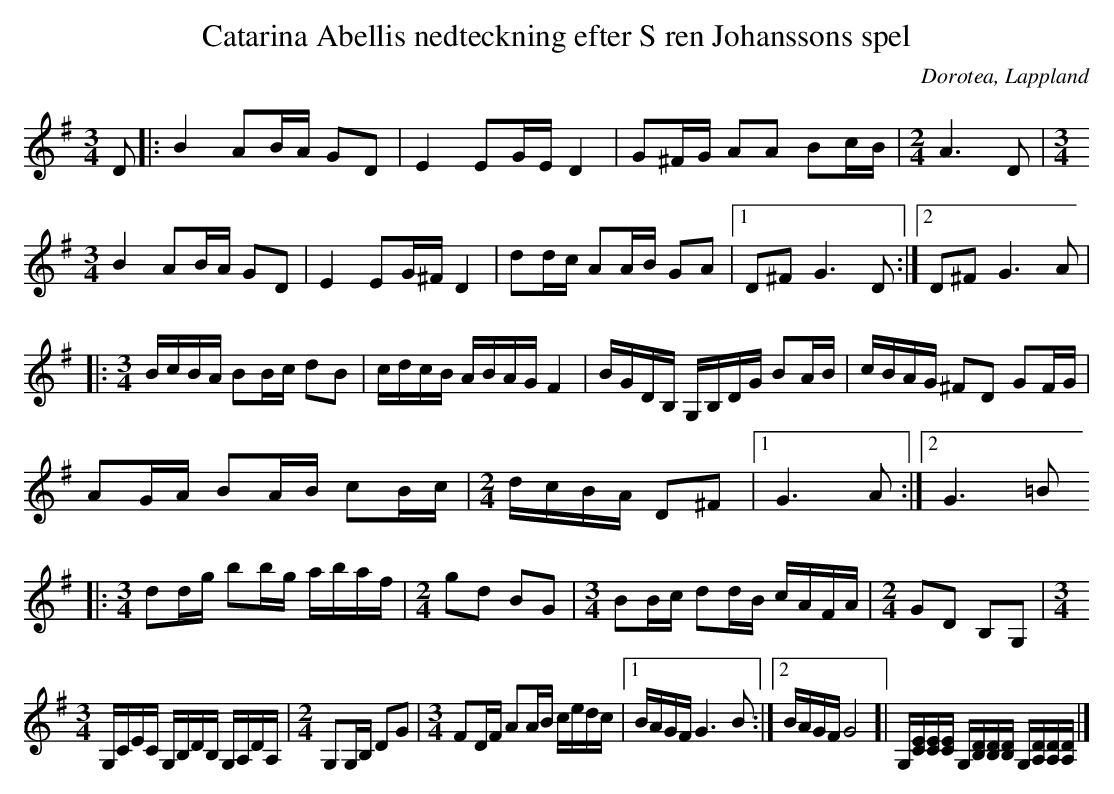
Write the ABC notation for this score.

X:1
T:Catarina Abellis nedteckning efter S ren Johanssons spel
O:Dorotea, Lappland
M:3/4
K:G
D |: B2 AB/A/ GD | E2 EG/E/ D2 | G^F/G/ AA Bc/B/ |[M:2/4] A3 D | [M:3/4]
B2 AB/A/ GD | E2 EG/^F/ D2 | dd/c/ AA/B/ GA |1 D^F G3 D:|2D^F G3 A|
 |:[M:3/4] B/c/B/A/ BB/c/ dB | c/d/c/B/ A/B/A/G/ F2 | B/G/D/B,/ G,/B,/D/G/ BA/B/ | c/B/A/G/ ^FD GF/G/ |
AG/A/ BA/B/ cB/c/ |[M:2/4] d/c/B/A/ D^F |1 G3 A:|2 G3 =B
K:G
|:[M:3/4] dd/g/ bb/g/ a/b/a/f/ |[M:2/4] gd BG |[M:3/4] BB/c/ dd/B/ c/A/F/A/ |[M:2/4] GD B,G, |[M:3/4]
G,/C/E/C/ G,/B,/D/B,/ G,/A,/D/A,/ |[M:2/4] G,G,/B,/ DG |[M:3/4] FD/F/ AA/B/ c/e/d/c/ |1 B/A/G/F/ G3 B :|2 B/A/G/F/ G4  [|G,/[C/E/][C/E/][C/E/] G,/[B,/D/][B,/D/][B,/D/] G,/[A,/D/][A,/D/][A,/D/] |]
